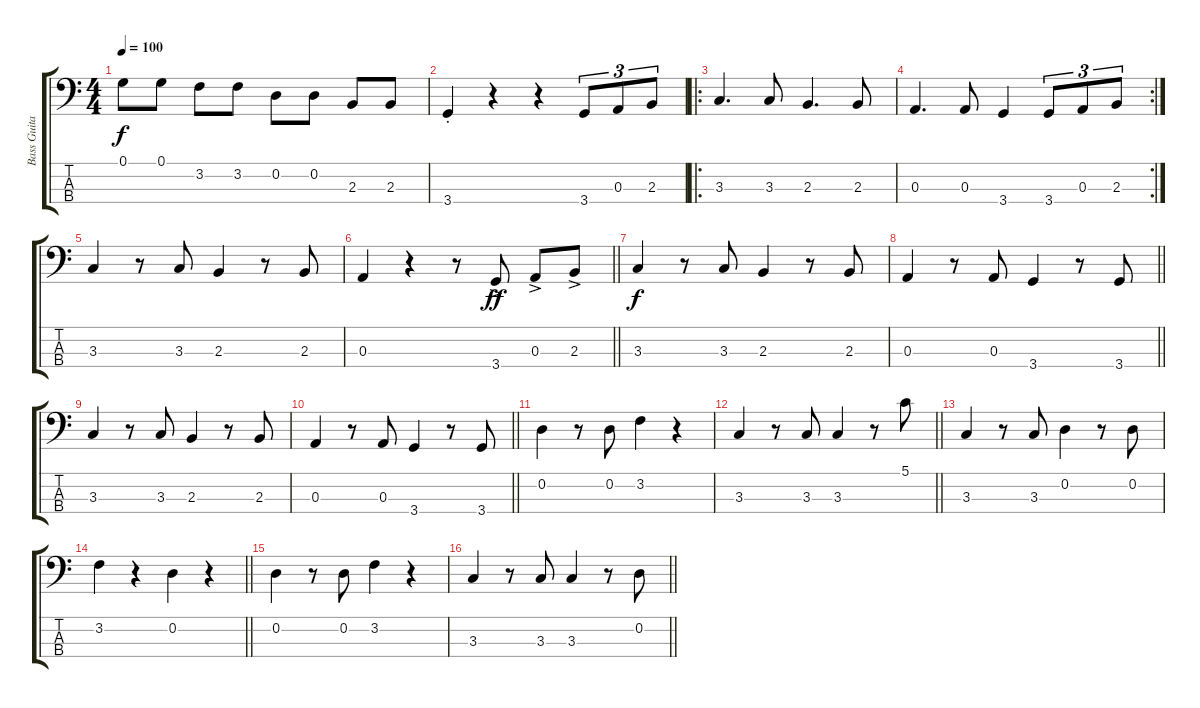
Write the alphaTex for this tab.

\track ("Bass Guitar" "Bass Guita") {instrument electricbassfinger}
\staff {score tabs}
\tuning (G2 D2 A1 E1) {hide}
\ts (4 4)
\tempo 100
\clef f4
\ks c
0.1.8{dy f} 0.1.8 3.2.8 3.2.8 0.2.8 0.2.8 2.3.8 2.3.8 |
3.4{st}.4 r.4 r.4 3.4.8{tu (3 2)} 0.3.8{tu (3 2)} 2.3.8{tu (3 2)} |
\ro
3.3.4{d} 3.3.8 2.3.4{d} 2.3.8 |
\rc 2
0.3.4{d} 0.3.8 3.4.4 3.4.8{tu (3 2)} 0.3.8{tu (3 2)} 2.3.8{tu (3 2)} |
3.3.4 r.8 3.3.8 2.3.4 r.8 2.3.8 |
\barLineRight lightlight
0.3.4 r.4 r.8 3.4{ac}.8{dy ff} 0.3{ac}.8 2.3{ac}.8 |
3.3.4{dy f} r.8 3.3.8 2.3.4 r.8 2.3.8 |
\barLineRight lightlight
0.3.4 r.8 0.3.8 3.4.4 r.8 3.4.8 |
3.3.4 r.8 3.3.8 2.3.4 r.8 2.3.8 |
\barLineRight lightlight
0.3.4 r.8 0.3.8 3.4.4 r.8 3.4.8 |
0.2.4 r.8 0.2.8 3.2.4 r.4 |
\barLineRight lightlight
3.3.4 r.8 3.3.8 3.3.4 r.8 5.1.8 |
3.3.4 r.8 3.3.8 0.2.4 r.8 0.2.8 |
\barLineRight lightlight
3.2.4 r.4 0.2.4 r.4 |
0.2.4 r.8 0.2.8 3.2.4 r.4 |
\barLineRight lightlight
3.3.4 r.8 3.3.8 3.3.4 r.8 0.2.8
